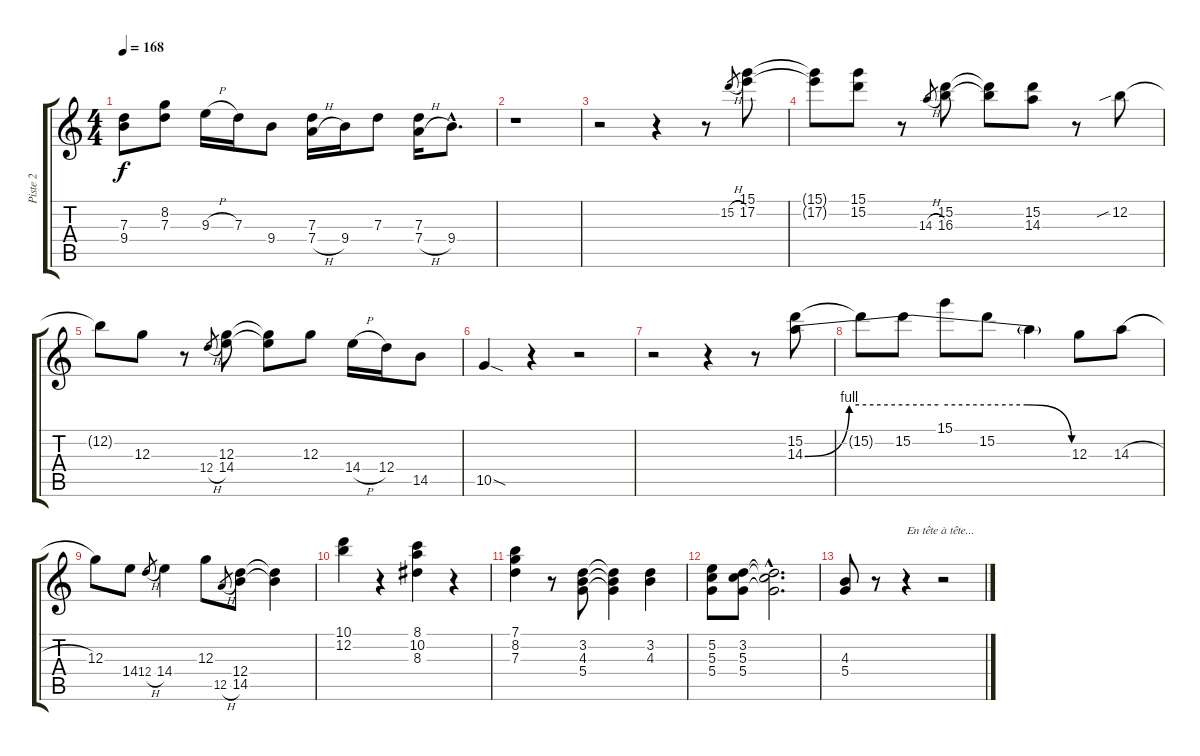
\track ("Piste 2" "Piste 2") {instrument distortionguitar}
\staff {score tabs}
\tuning (E4 B3 G3 D3 A2 E2) {hide}
\ts (4 4)
\tempo 168
\clef g2
\ks c
(7.3{t} 9.4{t}).8{dy f} (8.2 7.3).8 9.3{h}.16 7.3.16 9.4.8 (7.3 7.4{h}).16 9.4.16 7.3.8 (7.3 7.4{h}).16 9.4{hac}.8{d} |
r.1 |
r.2 r.4 r.8 15.2{h}.8{gr} (15.1 17.2).8 |
(15.1{t} 17.2{t}).8 (15.1 15.2).8 r.8 14.3{h}.8{gr} (15.2 16.3).8 (15.2{t} 16.3{t}).8 (15.2 14.3).8 r.8 12.2{sib}.8 |
12.2{t}.8 12.3.8 r.8 12.4{h}.8{gr} (12.3 14.4).8 (12.3{t} 14.4{t}).8 12.3.8 14.4{h}.16 12.4.16 14.5.8 |
10.5{sod}.4 r.4 r.2 |
r.2 r.4 r.8 (15.2 14.3{be (custom 0 0 10 4 30 4 50 4 60 0)}).8 |
15.2{t}.8 15.2.8 15.1.8 15.2.8 14.3{t}.4 12.3.8 14.3{h}.8 |
12.3.8 14.4.8 12.4{h}.8{gr} 14.4.4 12.3.8 12.5{h}.8{gr} (12.4 14.5).8 (12.4{t} 14.5{t}).4 |
(10.1 12.2).4 r.4 (8.1 10.2 8.3).4 r.4 |
(7.1 8.2 7.3).4 r.8 (3.2 4.3 5.4).8 (3.2{t} 4.3{t} 5.4{t}).4 (3.2 4.3).4 |
(5.2 5.3 5.4).8 (3.2 5.3 5.4).8 (3.2{hac t} 5.3{hac t} 5.4{hac t}).2{d} |
(4.3 5.4).8 r.8 r.4{txt "En tête à tête..."} r.2
